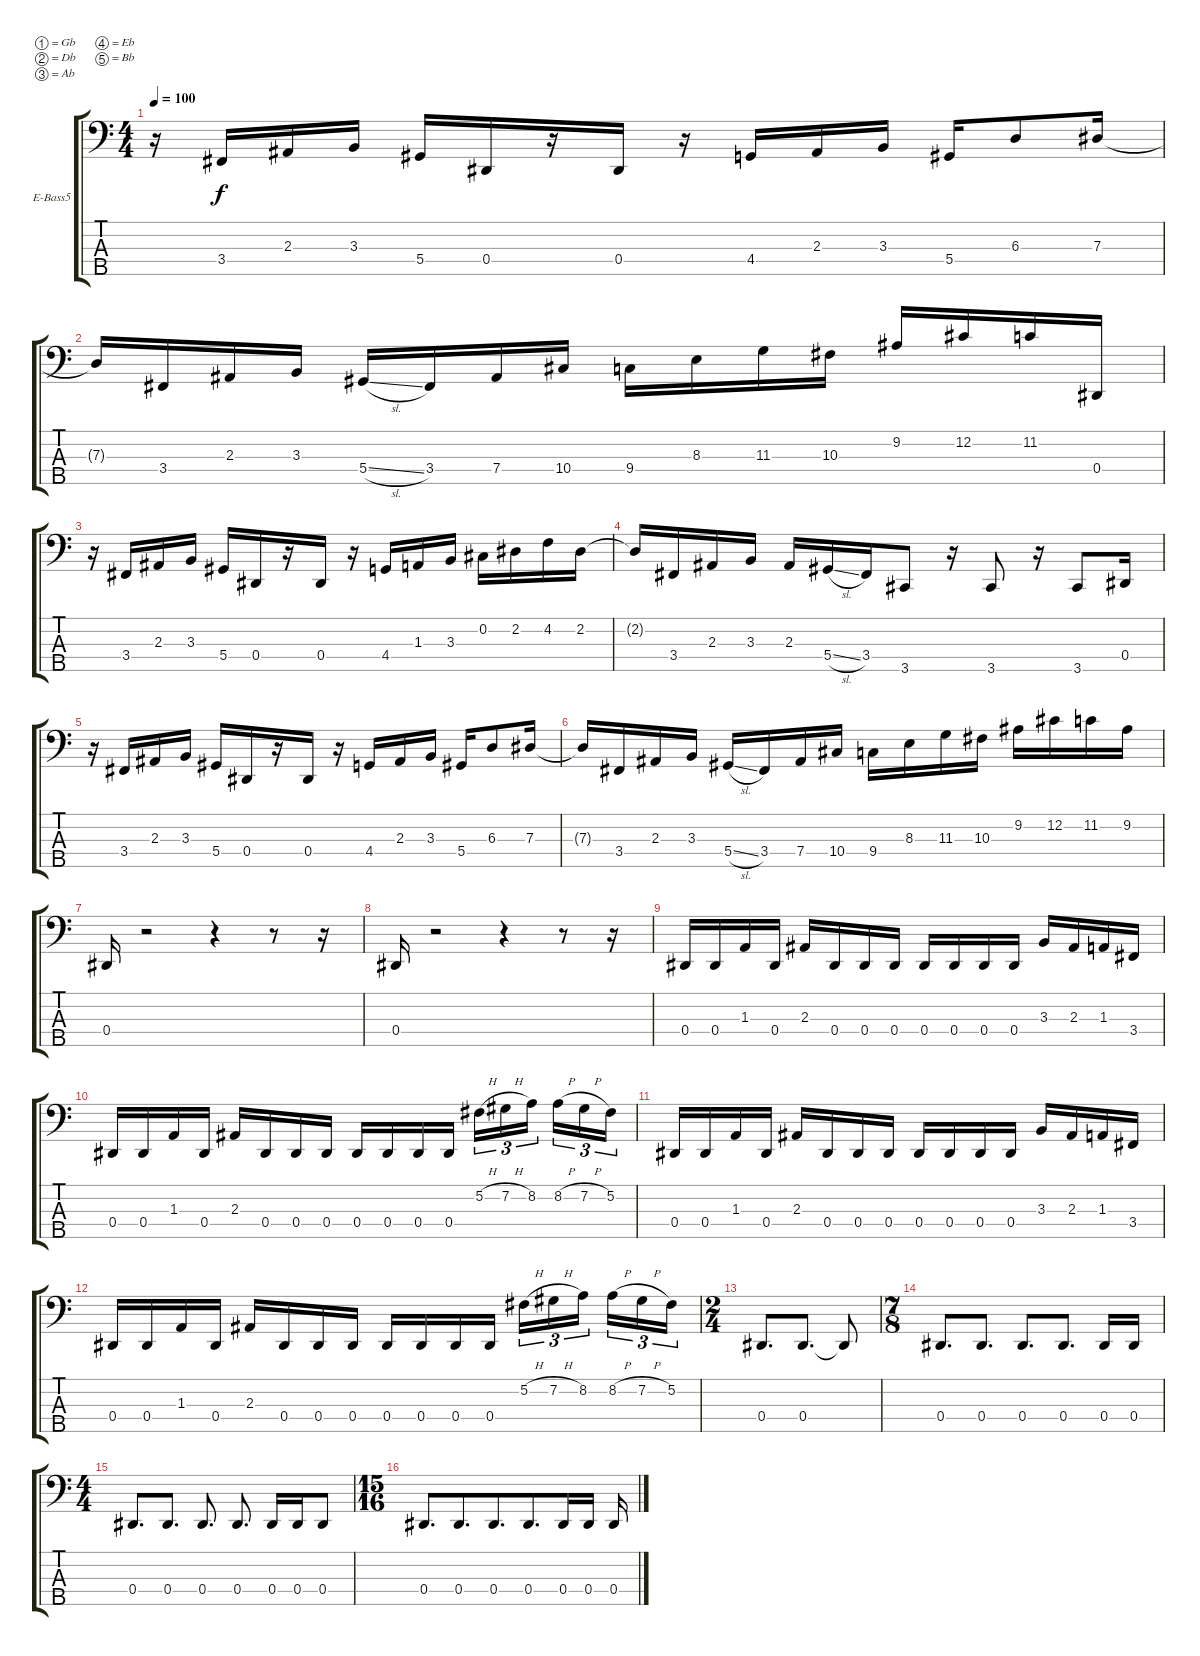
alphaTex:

\bracketExtendMode groupsimilarinstruments
\firstSystemTrackNameOrientation horizontal
\otherSystemsTrackNameOrientation horizontal
\track ("Arif Mirabdolbaghi" "E-Bass5") {instrument electricbassfinger}
\staff {score tabs}
\tuning (Gb2 Db2 Ab1 Eb1 Bb0)
\ts (4 4)
\tempo 100
\clef f4
\ks c
r.16{dy f} 3.4.16 2.3.16 3.3.16 5.4.16 0.4.16 r.16 0.4.16 r.16 4.4.16 2.3.16 3.3.16 5.4.16 6.3.8 7.3.16 |
7.3{t}.16 3.4.16 2.3.16 3.3.16 5.4{sl}.16 3.4.16 7.4.16 10.4.16 9.4.16 8.3.16 11.3.16 10.3.16 9.2.16 12.2.16 11.2.16 0.4.16 |
r.16 3.4.16 2.3.16 3.3.16 5.4.16 0.4.16 r.16 0.4.16 r.16 4.4.16 1.3.16 3.3.16 0.2.16 2.2.16 4.2.16 2.2.16 |
2.2{t}.16 3.4.16 2.3.16 3.3.16 2.3.16 5.4{sl}.16 3.4.16 3.5.8 r.16 3.5.8 r.16 3.5.8 0.4.16 |
r.16 3.4.16 2.3.16 3.3.16 5.4.16 0.4.16 r.16 0.4.16 r.16 4.4.16 2.3.16 3.3.16 5.4.16 6.3.8 7.3.16 |
7.3{t}.16 3.4.16 2.3.16 3.3.16 5.4{sl}.16 3.4.16 7.4.16 10.4.16 9.4.16 8.3.16 11.3.16 10.3.16 9.2.16 12.2.16 11.2.16 9.2.16 |
0.4.16 r.2 r.4 r.8 r.16 |
0.4.16 r.2 r.4 r.8 r.16 |
0.4.16 0.4.16 1.3.16 0.4.16 2.3.16 0.4.16 0.4.16 0.4.16 0.4.16 0.4.16 0.4.16 0.4.16 3.3.16 2.3.16 1.3.16 3.4.16 |
0.4.16 0.4.16 1.3.16 0.4.16 2.3.16 0.4.16 0.4.16 0.4.16 0.4.16 0.4.16 0.4.16 0.4.16 5.2{h}.16{tu (3 2)} 7.2{h}.16{tu (3 2)} 8.2.16{tu (3 2)} 8.2{h}.16{tu (3 2)} 7.2{h}.16{tu (3 2)} 5.2.16{tu (3 2)} |
0.4.16 0.4.16 1.3.16 0.4.16 2.3.16 0.4.16 0.4.16 0.4.16 0.4.16 0.4.16 0.4.16 0.4.16 3.3.16 2.3.16 1.3.16 3.4.16 |
0.4.16 0.4.16 1.3.16 0.4.16 2.3.16 0.4.16 0.4.16 0.4.16 0.4.16 0.4.16 0.4.16 0.4.16 5.2{h}.16{tu (3 2)} 7.2{h}.16{tu (3 2)} 8.2.16{tu (3 2)} 8.2{h}.16{tu (3 2)} 7.2{h}.16{tu (3 2)} 5.2.16{tu (3 2)} |
\ts (2 4)
\beaming (8 2 2)
0.4.8{d} 0.4.8{d} 0.4{t}.8 |
\ts (7 8)
\beaming (8 3 2 2)
0.4.8{d} 0.4.8{d} 0.4.8{d} 0.4.8{d} 0.4.16 0.4.16 |
\ts (4 4)
\beaming (8 2 2 2 2)
0.4.8{d} 0.4.8{d} 0.4.8{d} 0.4.8{d} 0.4.16 0.4.16 0.4.8 |
\ts (15 16)
\beaming (8 7)
0.4.8{d} 0.4.8{d} 0.4.8{d} 0.4.8{d} 0.4.16 0.4.16 0.4.16
